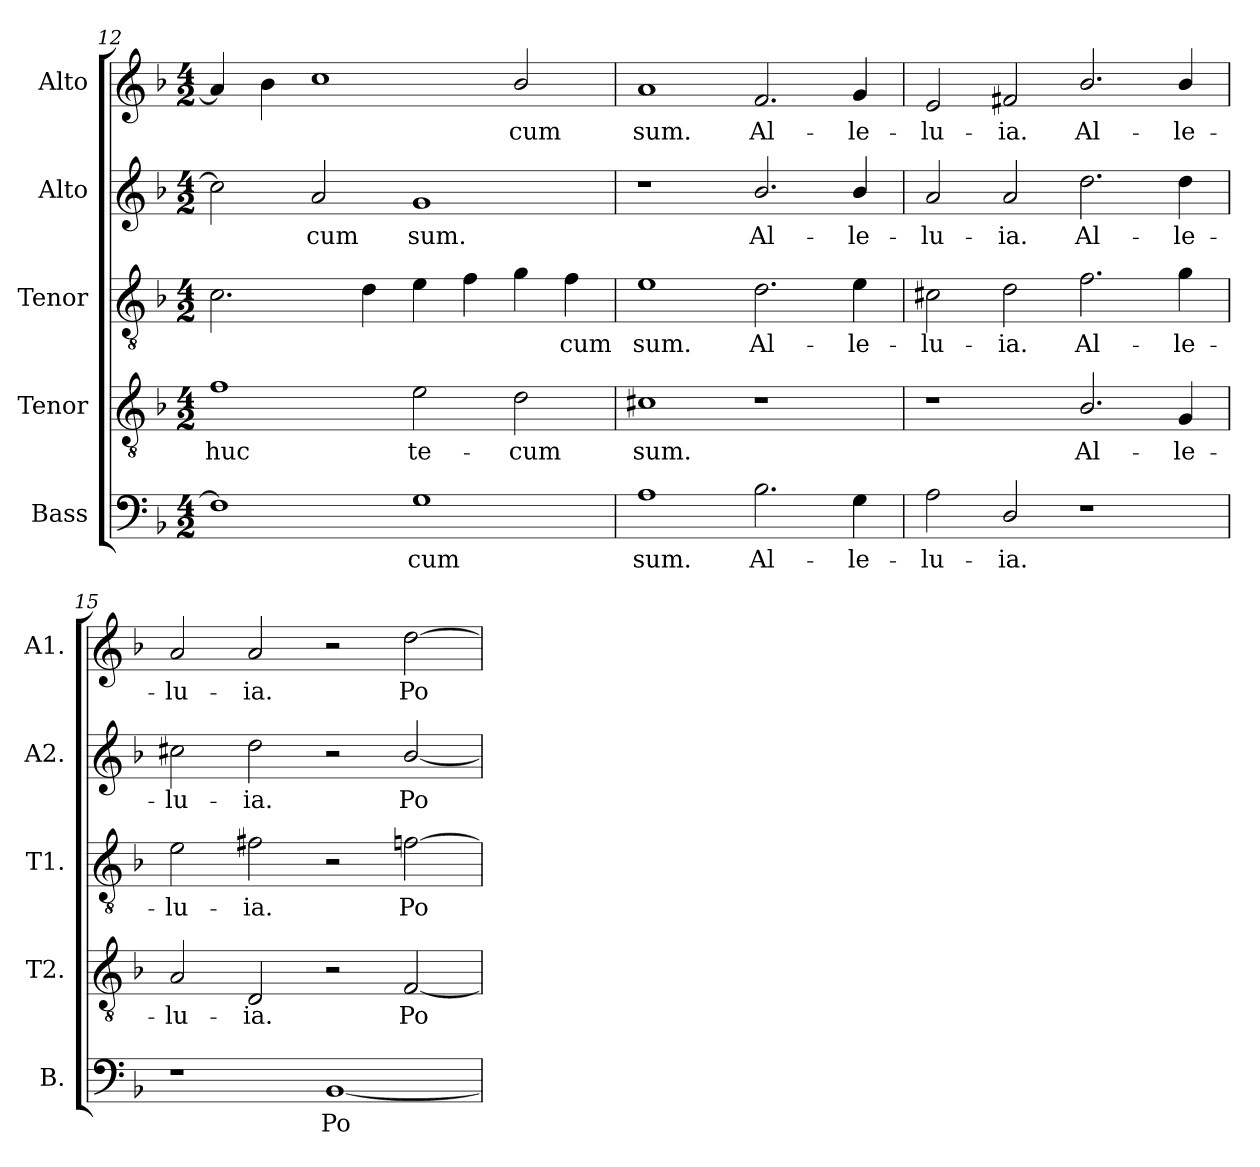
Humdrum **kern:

**kern	**text	**kern	**text	**kern	**text	**kern	**text	**kern	**text
*part5	*part5	*part4	*part4	*part3	*part3	*part2	*part2	*part1	*part1
*staff5	*staff5	*staff4	*staff4	*staff3	*staff3	*staff2	*staff2	*staff1	*staff1
*I"Bass	*	*I"Tenor	*	*I"Tenor	*	*I"Alto	*	*I"Alto	*
*I'B.	*	*I'T2.	*	*I'T1.	*	*I'A2.	*	*I'A1.	*
*clefF4	*	*clefGv2	*	*clefGv2	*	*clefG2	*	*clefG2	*
*	*	*ITrd7c12	*	*ITrd7c12	*	*	*	*	*
*k[b-]	*	*k[b-]	*	*k[b-]	*	*k[b-]	*	*k[b-]	*
*F:	*	*F:	*	*F:	*	*F:	*	*F:	*
*M4/2	*	*M4/2	*	*M4/2	*	*M4/2	*	*M4/2	*
=12	=12	=12	=12	=12	=12	=12	=12	=12	=12
!	!	!	!LO:LY:b:color=#000000	!	!	!	!	!	!
1Fi]	.	1Fi	-huc	2.Ci\	.	2cci\]	.	4ai/]	.
.	.	.	.	.	.	.	.	4b-i\	.
!	!	!	!	!	!	!	!LO:LY:b:color=#000000	!	!
.	.	.	.	.	.	2ai/	-cum	1cci	.
.	.	.	.	4Di\	.	.	.	.	.
!	!LO:LY:b:color=#000000	!	!	!	!	!	!	!	!
!	!	!	!LO:LY:b:color=#000000	!	!	!	!	!	!
!	!	!	!	!	!	!	!LO:LY:b:color=#000000	!	!
1Gi	-cum	2Ei\	te-	4Ei\	.	1gi	sum.	.	.
.	.	.	.	4Fi\	.	.	.	.	.
!	!	!	!LO:LY:b:color=#000000	!	!	!	!	!	!
!	!	!	!	!	!	!	!	!	!LO:LY:b:color=#000000
.	.	2Di\	-cum	4Gi\	.	.	.	2b-i/	-cum
!	!	!	!	!	!LO:LY:b:color=#000000	!	!	!	!
.	.	.	.	4Fi\	-cum	.	.	.	.
=13	=13	=13	=13	=13	=13	=13	=13	=13	=13
!	!LO:LY:b:color=#000000	!	!	!	!	!	!	!	!
!	!	!	!LO:LY:b:color=#000000	!	!	!	!	!	!
!	!	!	!	!	!LO:LY:b:color=#000000	!	!	!	!
!	!	!	!	!	!	!	!	!	!LO:LY:b:color=#000000
1Ai	sum.	1C#Xi	sum.	1Ei	sum.	1r	.	1ai	sum.
!	!LO:LY:b:color=#000000	!	!	!	!	!	!	!	!
!	!	!	!	!	!LO:LY:b:color=#000000	!	!	!	!
!	!	!	!	!	!	!	!LO:LY:b:color=#000000	!	!
!	!	!	!	!	!	!	!	!	!LO:LY:b:color=#000000
2.B-i\	Al-	1r	.	2.Di\	Al-	2.b-i/	Al-	2.fi/	Al-
!	!LO:LY:b:color=#000000	!	!	!	!	!	!	!	!
!	!	!	!	!	!LO:LY:b:color=#000000	!	!	!	!
!	!	!	!	!	!	!	!LO:LY:b:color=#000000	!	!
!	!	!	!	!	!	!	!	!	!LO:LY:b:color=#000000
4Gi\	-le-	.	.	4Ei\	-le-	4b-i/	-le-	4gi/	-le-
!!LO:PB:g=z
=14	=14	=14	=14	=14	=14	=14	=14	=14	=14
!	!LO:LY:b:color=#000000	!	!	!	!	!	!	!	!
!	!	!	!	!	!LO:LY:b:color=#000000	!	!	!	!
!	!	!	!	!	!	!	!LO:LY:b:color=#000000	!	!
!	!	!	!	!	!	!	!	!	!LO:LY:b:color=#000000
2Ai\	-lu-	1r	.	2C#Xi\	-lu-	2ai/	-lu-	2ei/	-lu-
!	!LO:LY:b:color=#000000	!	!	!	!	!	!	!	!
!	!	!	!	!	!LO:LY:b:color=#000000	!	!	!	!
!	!	!	!	!	!	!	!LO:LY:b:color=#000000	!	!
!	!	!	!	!	!	!	!	!	!LO:LY:b:color=#000000
2Di/	-ia.	.	.	2Di\	-ia.	2ai/	-ia.	2f#Xi/	-ia.
!	!	!	!LO:LY:b:color=#000000	!	!	!	!	!	!
!	!	!	!	!	!LO:LY:b:color=#000000	!	!	!	!
!	!	!	!	!	!	!	!LO:LY:b:color=#000000	!	!
!	!	!	!	!	!	!	!	!	!LO:LY:b:color=#000000
1r	.	2.BB-i/	Al-	2.Fi\	Al-	2.ddi\	Al-	2.b-i/	Al-
!	!	!	!LO:LY:b:color=#000000	!	!	!	!	!	!
!	!	!	!	!	!LO:LY:b:color=#000000	!	!	!	!
!	!	!	!	!	!	!	!LO:LY:b:color=#000000	!	!
!	!	!	!	!	!	!	!	!	!LO:LY:b:color=#000000
.	.	4GGi/	-le-	4Gi\	-le-	4ddi\	-le-	4b-i/	-le-
=15	=15	=15	=15	=15	=15	=15	=15	=15	=15
!	!	!	!LO:LY:b:color=#000000	!	!	!	!	!	!
!	!	!	!	!	!LO:LY:b:color=#000000	!	!	!	!
!	!	!	!	!	!	!	!LO:LY:b:color=#000000	!	!
!	!	!	!	!	!	!	!	!	!LO:LY:b:color=#000000
1r	.	2AAi/	-lu-	2Ei\	-lu-	2cc#Xi\	-lu-	2ai/	-lu-
!	!	!	!LO:LY:b:color=#000000	!	!	!	!	!	!
!	!	!	!	!	!LO:LY:b:color=#000000	!	!	!	!
!	!	!	!	!	!	!	!LO:LY:b:color=#000000	!	!
!	!	!	!	!	!	!	!	!	!LO:LY:b:color=#000000
.	.	2DDi/	-ia.	2F#Xi\	-ia.	2ddi\	-ia.	2ai/	-ia.
!	!LO:LY:b:color=#000000	!	!	!	!	!	!	!	!
[1BB-i	Po-	2r	.	2r	.	2r	.	2r	.
!	!	!	!LO:LY:b:color=#000000	!	!	!	!	!	!
!	!	!	!	!	!LO:LY:b:color=#000000	!	!	!	!
!	!	!	!	!	!	!	!LO:LY:b:color=#000000	!	!
!	!	!	!	!	!	!	!	!	!LO:LY:b:color=#000000
.	.	[2FFi/	Po-	[2Fni\	Po-	[2b-i/	Po-	[2ddi\	Po-
=	=	=	=	=	=	=	=	=	=
*-	*-	*-	*-	*-	*-	*-	*-	*-	*-
